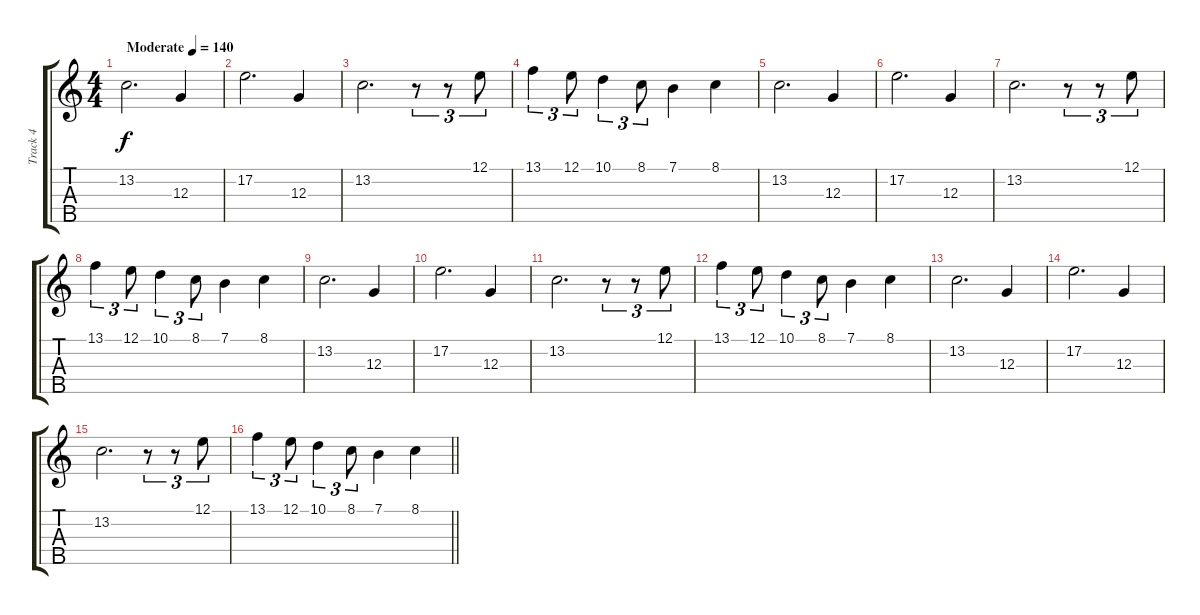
\track ("Track 4" "Track 4") {instrument trombone}
\staff {score tabs}
\tuning (E4 B3 G3 D3 A2) {hide}
\ts (4 4)
\tempo (140 "Moderate")
\clef g2
\ks c
13.2.2{d dy f instrument trombone} 12.3.4 |
17.2.2{d} 12.3.4 |
13.2.2{d} r.8{tu (3 2)} r.8{tu (3 2)} 12.1.8{tu (3 2)} |
13.1.4{tu (3 2)} 12.1.8{tu (3 2)} 10.1.4{tu (3 2)} 8.1.8{tu (3 2)} 7.1.4 8.1.4 |
13.2.2{d} 12.3.4 |
17.2.2{d} 12.3.4 |
13.2.2{d} r.8{tu (3 2)} r.8{tu (3 2)} 12.1.8{tu (3 2)} |
13.1.4{tu (3 2)} 12.1.8{tu (3 2)} 10.1.4{tu (3 2)} 8.1.8{tu (3 2)} 7.1.4 8.1.4 |
13.2.2{d} 12.3.4 |
17.2.2{d} 12.3.4 |
13.2.2{d} r.8{tu (3 2)} r.8{tu (3 2)} 12.1.8{tu (3 2)} |
13.1.4{tu (3 2)} 12.1.8{tu (3 2)} 10.1.4{tu (3 2)} 8.1.8{tu (3 2)} 7.1.4 8.1.4 |
13.2.2{d} 12.3.4 |
17.2.2{d} 12.3.4 |
13.2.2{d} r.8{tu (3 2)} r.8{tu (3 2)} 12.1.8{tu (3 2)} |
\barLineRight lightlight
13.1.4{tu (3 2)} 12.1.8{tu (3 2)} 10.1.4{tu (3 2)} 8.1.8{tu (3 2)} 7.1.4 8.1.4
